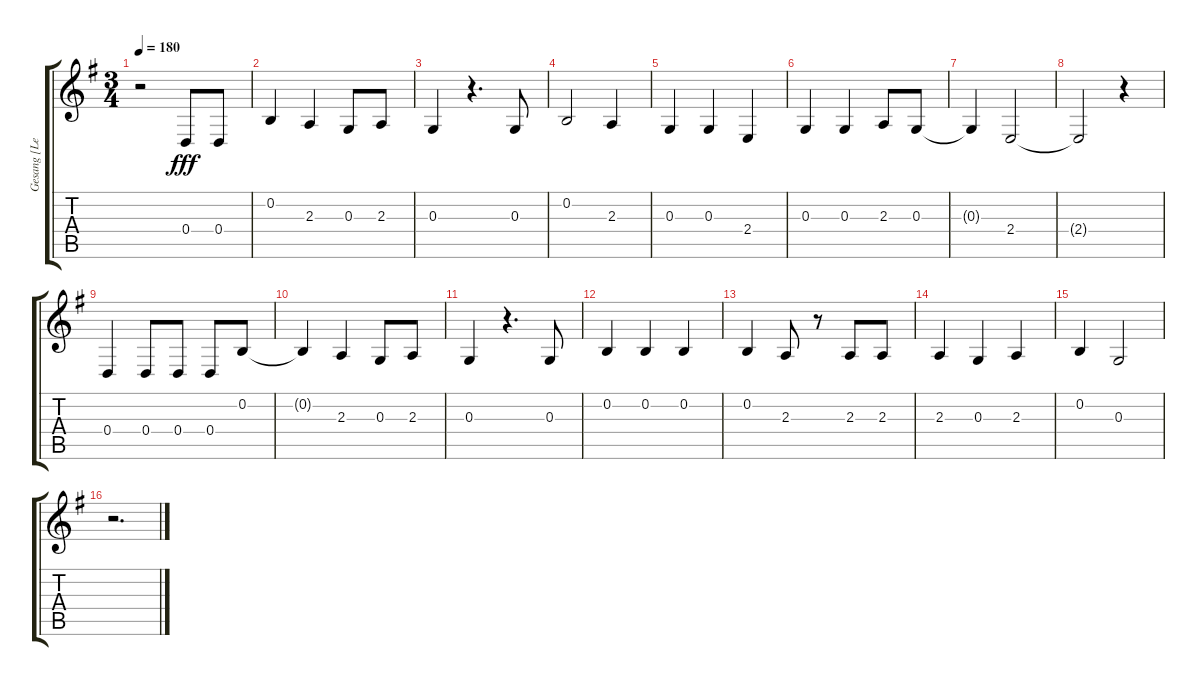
\track ("Gesang [Lead/Rod]" "Gesang [Le") {instrument bassoon}
\staff {score tabs}
\tuning (E4 B3 G3 D3 A2 E2) {hide}
\ts (3 4)
\tempo 180
\clef g2
\ks eminor
r.2{dy fff} 0.4.8 0.4.8 |
0.2.4 2.3.4 0.3.8 2.3.8 |
0.3.4 r.4{d} 0.3.8 |
0.2.2 2.3.4 |
0.3.4 0.3.4 2.4.4 |
0.3.4 0.3.4 2.3.8 0.3.8 |
0.3{t}.4 2.4.2 |
2.4{t}.2 r.4 |
0.4.4 0.4.8 0.4.8 0.4.8 0.2.8 |
0.2{t}.4 2.3.4 0.3.8 2.3.8 |
0.3.4 r.4{d} 0.3.8 |
0.2.4 0.2.4 0.2.4 |
0.2.4 2.3.8 r.8 2.3.8 2.3.8 |
2.3.4 0.3.4 2.3.4 |
0.2.4 0.3.2 |
r.2{d}
